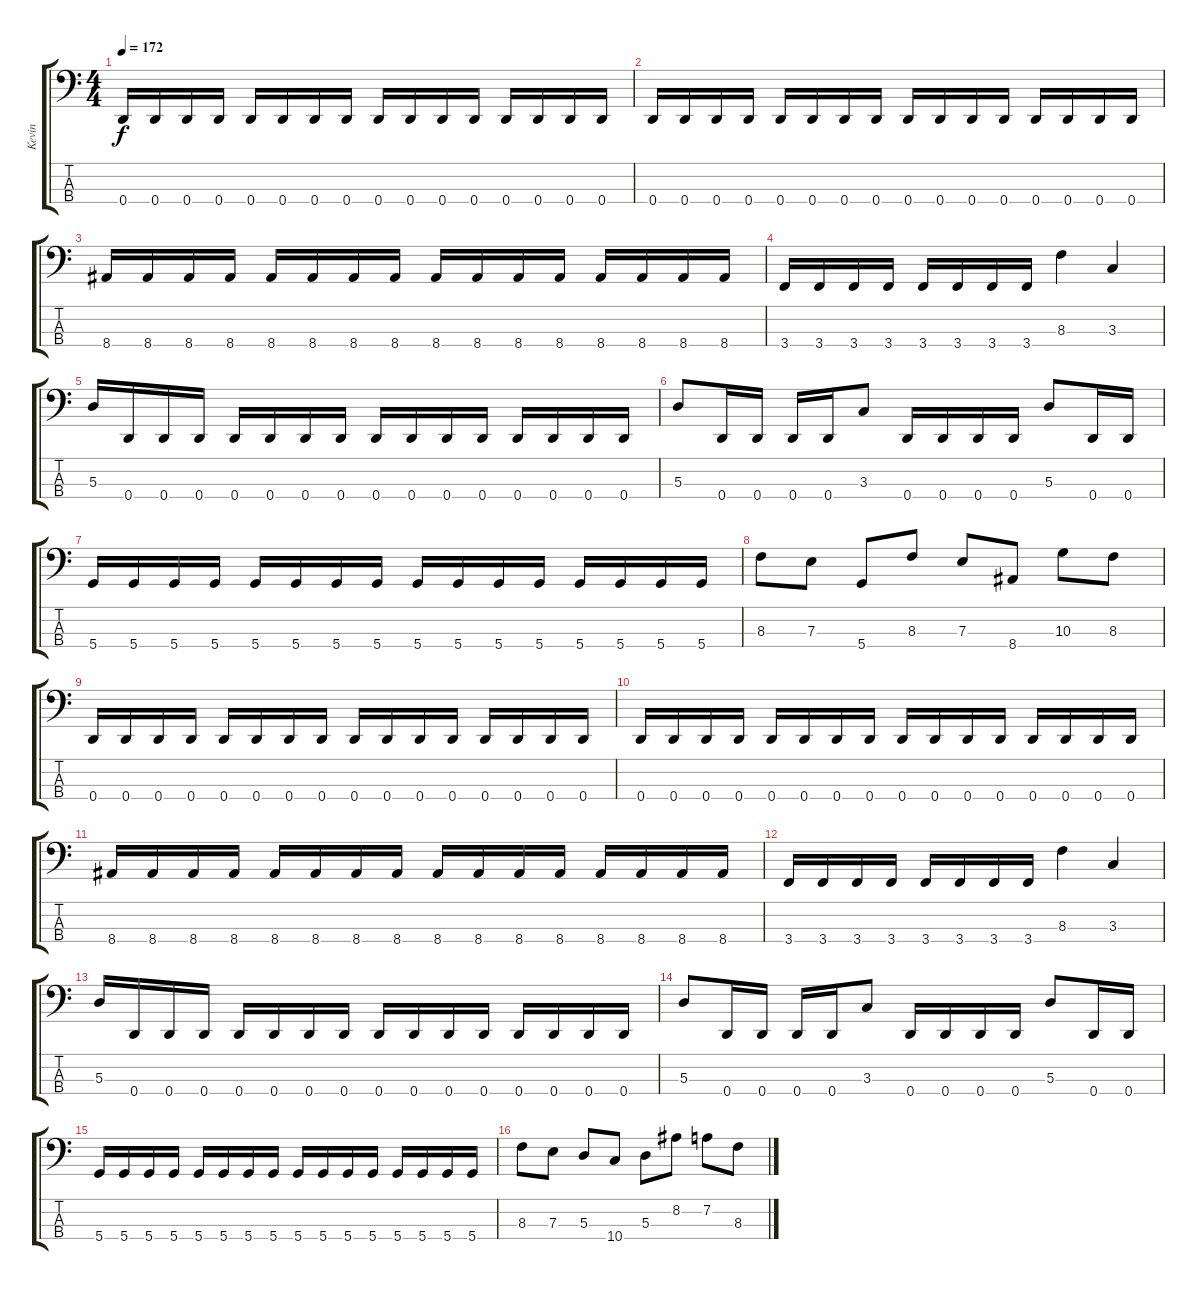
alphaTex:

\track ("Kevin" "Kevin") {instrument electricbasspick}
\staff {score tabs}
\tuning (G2 D2 A1 D1) {hide}
\ts (4 4)
\tempo 172
\clef f4
\ks c
0.4.16{dy f} 0.4.16 0.4.16 0.4.16 0.4.16 0.4.16 0.4.16 0.4.16 0.4.16 0.4.16 0.4.16 0.4.16 0.4.16 0.4.16 0.4.16 0.4.16 |
0.4.16 0.4.16 0.4.16 0.4.16 0.4.16 0.4.16 0.4.16 0.4.16 0.4.16 0.4.16 0.4.16 0.4.16 0.4.16 0.4.16 0.4.16 0.4.16 |
8.4.16 8.4.16 8.4.16 8.4.16 8.4.16 8.4.16 8.4.16 8.4.16 8.4.16 8.4.16 8.4.16 8.4.16 8.4.16 8.4.16 8.4.16 8.4.16 |
3.4.16 3.4.16 3.4.16 3.4.16 3.4.16 3.4.16 3.4.16 3.4.16 8.3.4 3.3.4 |
5.3.16 0.4.16 0.4.16 0.4.16 0.4.16 0.4.16 0.4.16 0.4.16 0.4.16 0.4.16 0.4.16 0.4.16 0.4.16 0.4.16 0.4.16 0.4.16 |
5.3.8 0.4.16 0.4.16 0.4.16 0.4.16 3.3.8 0.4.16 0.4.16 0.4.16 0.4.16 5.3.8 0.4.16 0.4.16 |
5.4.16 5.4.16 5.4.16 5.4.16 5.4.16 5.4.16 5.4.16 5.4.16 5.4.16 5.4.16 5.4.16 5.4.16 5.4.16 5.4.16 5.4.16 5.4.16 |
8.3.8 7.3.8 5.4.8 8.3.8 7.3.8 8.4.8 10.3.8 8.3.8 |
0.4.16 0.4.16 0.4.16 0.4.16 0.4.16 0.4.16 0.4.16 0.4.16 0.4.16 0.4.16 0.4.16 0.4.16 0.4.16 0.4.16 0.4.16 0.4.16 |
0.4.16 0.4.16 0.4.16 0.4.16 0.4.16 0.4.16 0.4.16 0.4.16 0.4.16 0.4.16 0.4.16 0.4.16 0.4.16 0.4.16 0.4.16 0.4.16 |
8.4.16 8.4.16 8.4.16 8.4.16 8.4.16 8.4.16 8.4.16 8.4.16 8.4.16 8.4.16 8.4.16 8.4.16 8.4.16 8.4.16 8.4.16 8.4.16 |
3.4.16 3.4.16 3.4.16 3.4.16 3.4.16 3.4.16 3.4.16 3.4.16 8.3.4 3.3.4 |
5.3.16 0.4.16 0.4.16 0.4.16 0.4.16 0.4.16 0.4.16 0.4.16 0.4.16 0.4.16 0.4.16 0.4.16 0.4.16 0.4.16 0.4.16 0.4.16 |
5.3.8 0.4.16 0.4.16 0.4.16 0.4.16 3.3.8 0.4.16 0.4.16 0.4.16 0.4.16 5.3.8 0.4.16 0.4.16 |
5.4.16 5.4.16 5.4.16 5.4.16 5.4.16 5.4.16 5.4.16 5.4.16 5.4.16 5.4.16 5.4.16 5.4.16 5.4.16 5.4.16 5.4.16 5.4.16 |
8.3.8 7.3.8 5.3.8 10.4.8 5.3.8 8.2.8 7.2.8 8.3.8
